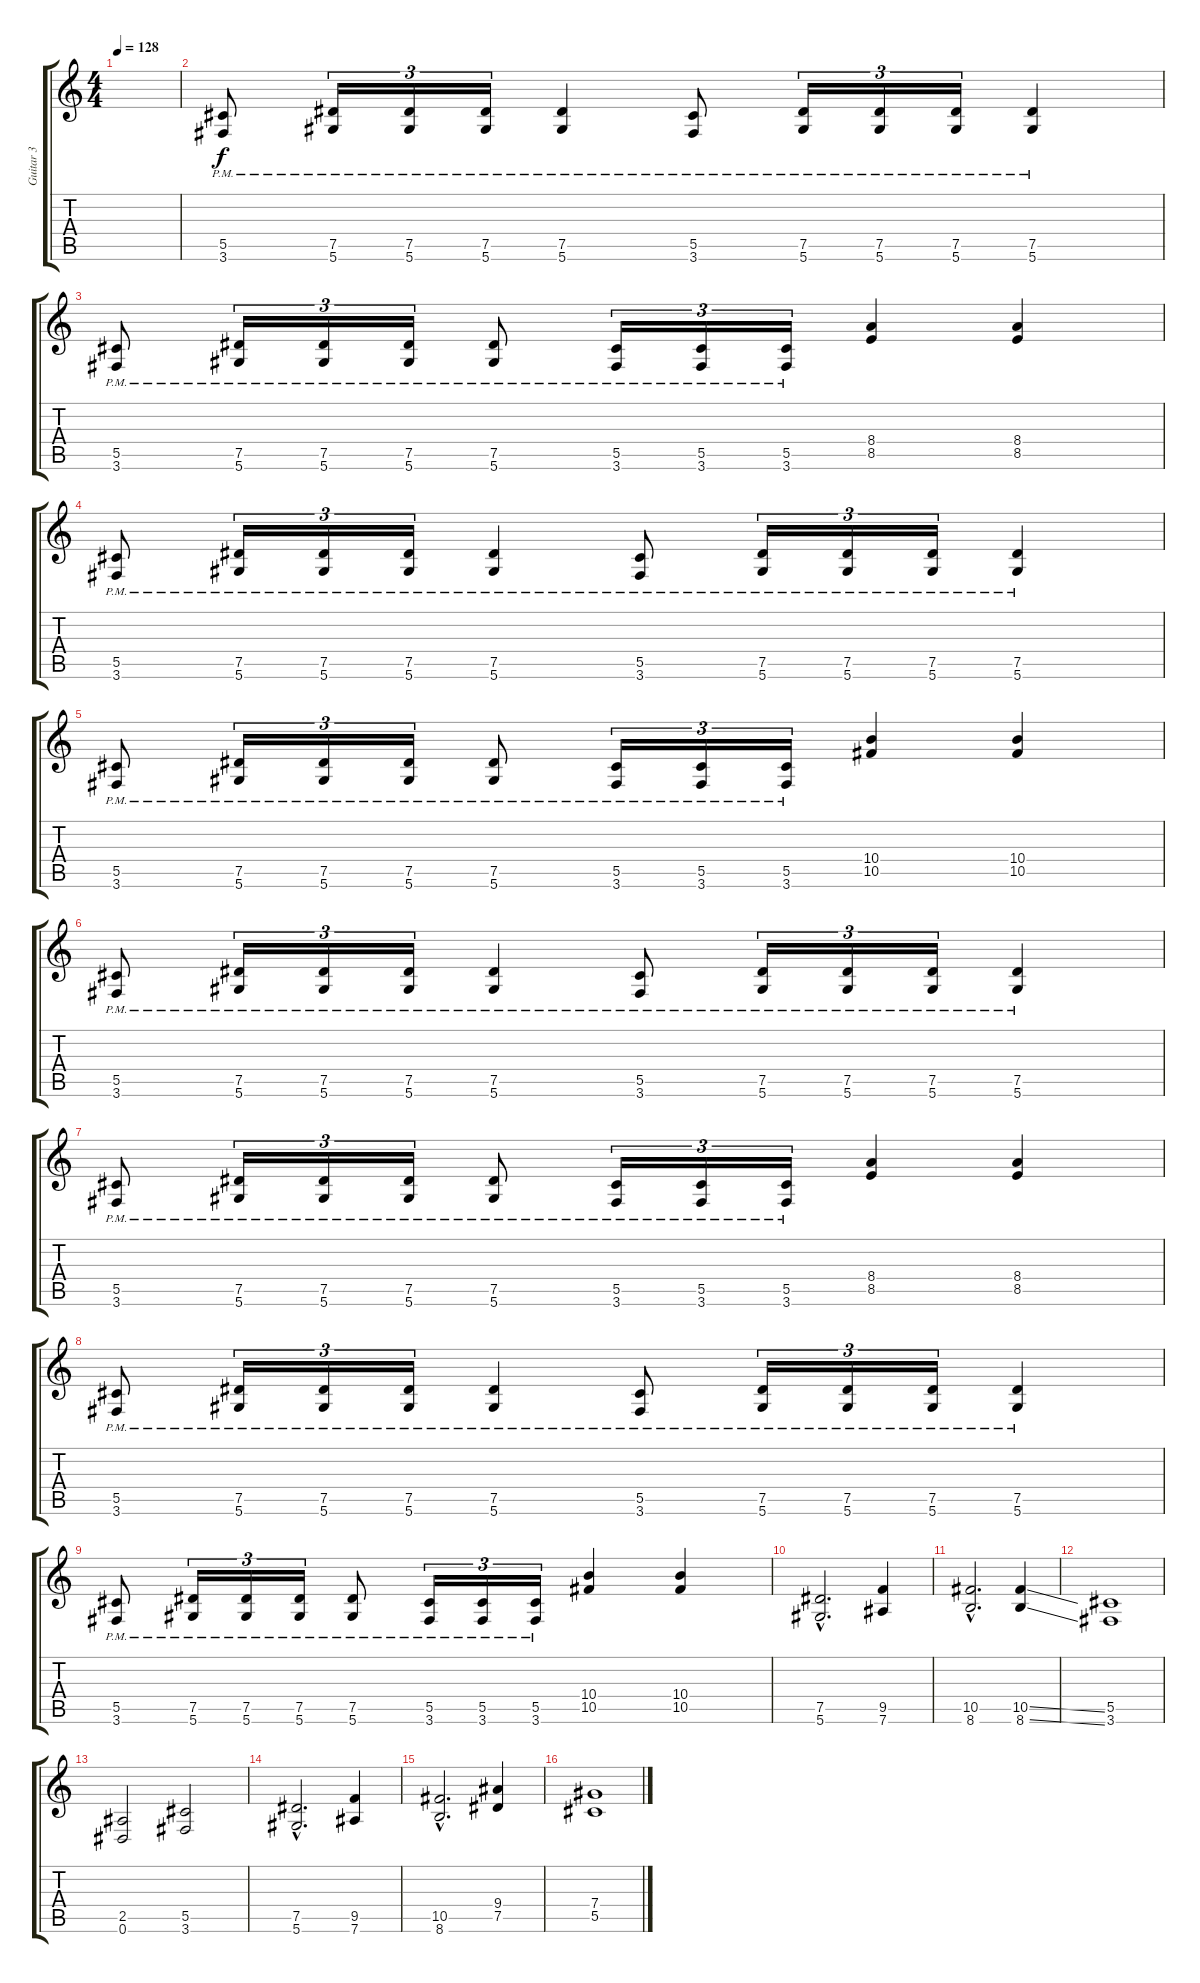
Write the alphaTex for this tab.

\track ("Guitar 3" "Guitar 3") {instrument overdrivenguitar}
\staff {score tabs}
\tuning (Eb4 Bb3 Gb3 Db3 Ab2 Eb2) {hide}
\ts (4 4)
\tempo 128
\clef g2
\ks c
|
(5.5{pm} 3.6{pm}).8{volume 10 balance 14 instrument overdrivenguitar} (7.5{pm} 5.6{pm}).16{tu (3 2)} (7.5{pm} 5.6{pm}).16{tu (3 2)} (7.5{pm} 5.6{pm}).16{tu (3 2)} (7.5{pm} 5.6{pm}).4 (5.5{pm} 3.6{pm}).8 (7.5{pm} 5.6{pm}).16{tu (3 2)} (7.5{pm} 5.6{pm}).16{tu (3 2)} (7.5{pm} 5.6{pm}).16{tu (3 2)} (7.5{pm} 5.6{pm}).4 |
(5.5{pm} 3.6{pm}).8 (7.5{pm} 5.6{pm}).16{tu (3 2)} (7.5{pm} 5.6{pm}).16{tu (3 2)} (7.5{pm} 5.6{pm}).16{tu (3 2)} (7.5{pm} 5.6{pm}).8 (5.5{pm} 3.6{pm}).16{tu (3 2)} (5.5{pm} 3.6{pm}).16{tu (3 2)} (5.5{pm} 3.6{pm}).16{tu (3 2)} (8.4 8.5).4 (8.4 8.5).4 |
(5.5{pm} 3.6{pm}).8 (7.5{pm} 5.6{pm}).16{tu (3 2)} (7.5{pm} 5.6{pm}).16{tu (3 2)} (7.5{pm} 5.6{pm}).16{tu (3 2)} (7.5{pm} 5.6{pm}).4 (5.5{pm} 3.6{pm}).8 (7.5{pm} 5.6{pm}).16{tu (3 2)} (7.5{pm} 5.6{pm}).16{tu (3 2)} (7.5{pm} 5.6{pm}).16{tu (3 2)} (7.5{pm} 5.6{pm}).4 |
(5.5{pm} 3.6{pm}).8 (7.5{pm} 5.6{pm}).16{tu (3 2)} (7.5{pm} 5.6{pm}).16{tu (3 2)} (7.5{pm} 5.6{pm}).16{tu (3 2)} (7.5{pm} 5.6{pm}).8 (5.5{pm} 3.6{pm}).16{tu (3 2)} (5.5{pm} 3.6{pm}).16{tu (3 2)} (5.5{pm} 3.6{pm}).16{tu (3 2)} (10.4 10.5).4 (10.4 10.5).4 |
(5.5{pm} 3.6{pm}).8 (7.5{pm} 5.6{pm}).16{tu (3 2)} (7.5{pm} 5.6{pm}).16{tu (3 2)} (7.5{pm} 5.6{pm}).16{tu (3 2)} (7.5{pm} 5.6{pm}).4 (5.5{pm} 3.6{pm}).8 (7.5{pm} 5.6{pm}).16{tu (3 2)} (7.5{pm} 5.6{pm}).16{tu (3 2)} (7.5{pm} 5.6{pm}).16{tu (3 2)} (7.5{pm} 5.6{pm}).4 |
(5.5{pm} 3.6{pm}).8 (7.5{pm} 5.6{pm}).16{tu (3 2)} (7.5{pm} 5.6{pm}).16{tu (3 2)} (7.5{pm} 5.6{pm}).16{tu (3 2)} (7.5{pm} 5.6{pm}).8 (5.5{pm} 3.6{pm}).16{tu (3 2)} (5.5{pm} 3.6{pm}).16{tu (3 2)} (5.5{pm} 3.6{pm}).16{tu (3 2)} (8.4 8.5).4 (8.4 8.5).4 |
(5.5{pm} 3.6{pm}).8 (7.5{pm} 5.6{pm}).16{tu (3 2)} (7.5{pm} 5.6{pm}).16{tu (3 2)} (7.5{pm} 5.6{pm}).16{tu (3 2)} (7.5{pm} 5.6{pm}).4 (5.5{pm} 3.6{pm}).8 (7.5{pm} 5.6{pm}).16{tu (3 2)} (7.5{pm} 5.6{pm}).16{tu (3 2)} (7.5{pm} 5.6{pm}).16{tu (3 2)} (7.5{pm} 5.6{pm}).4 |
(5.5{pm} 3.6{pm}).8 (7.5{pm} 5.6{pm}).16{tu (3 2)} (7.5{pm} 5.6{pm}).16{tu (3 2)} (7.5{pm} 5.6{pm}).16{tu (3 2)} (7.5{pm} 5.6{pm}).8 (5.5{pm} 3.6{pm}).16{tu (3 2)} (5.5{pm} 3.6{pm}).16{tu (3 2)} (5.5{pm} 3.6{pm}).16{tu (3 2)} (10.4 10.5).4 (10.4 10.5).4 |
(7.5{hac} 5.6{hac}).2{d} (9.5 7.6).4 |
(10.5{hac} 8.6{hac}).2{d} (10.5{ss} 8.6{ss}).4 |
(5.5 3.6).1 |
(2.5 0.6).2 (5.5 3.6).2 |
(7.5{hac} 5.6{hac}).2{d} (9.5 7.6).4 |
(10.5{hac} 8.6{hac}).2{d} (9.4 7.5).4 |
(7.4 5.5).1
